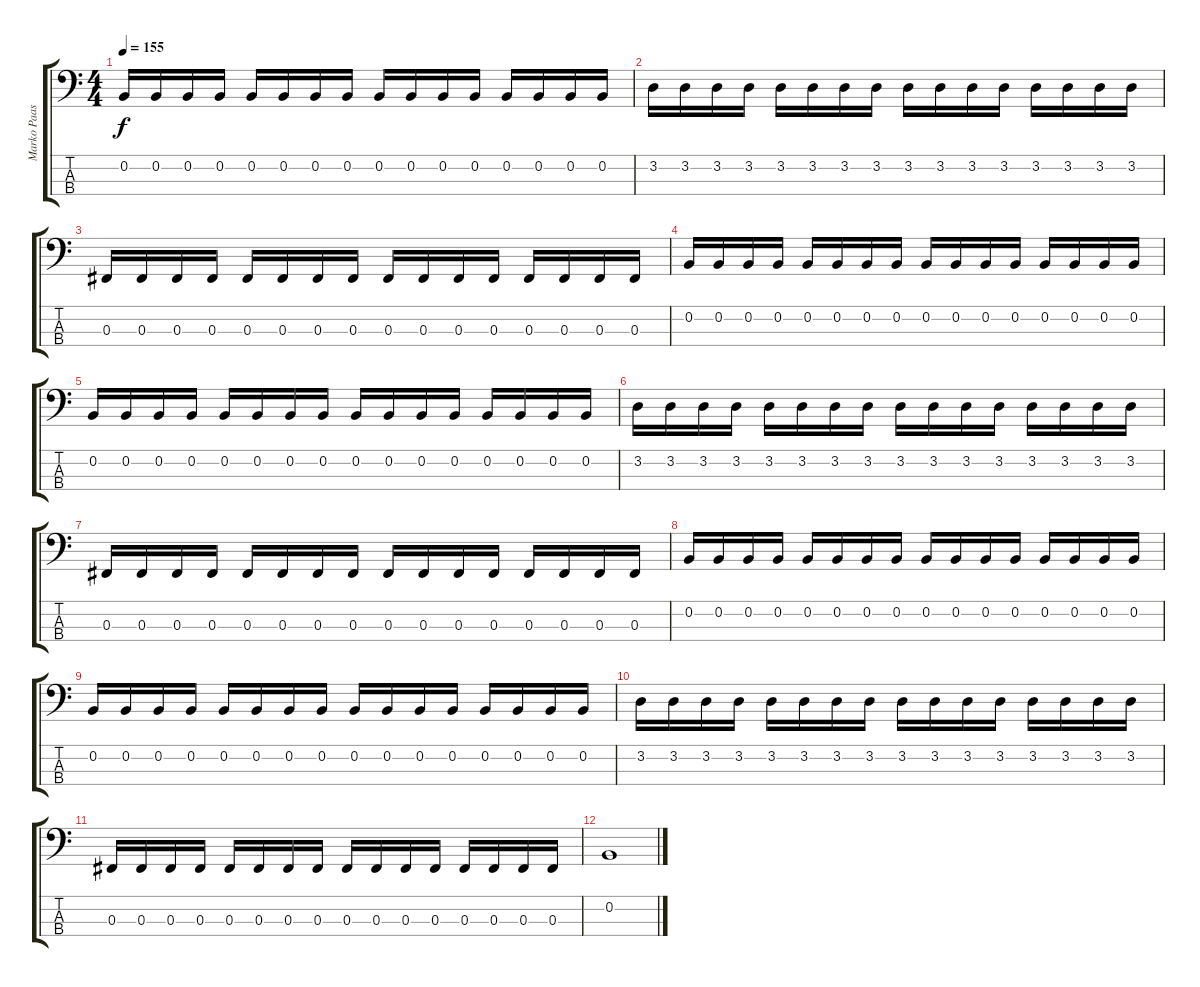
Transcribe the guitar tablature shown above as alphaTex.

\track ("Marko Paasikoski" "Marko Paas") {instrument electricbassfinger}
\staff {score tabs}
\tuning (E2 B1 Gb1 Db1) {hide}
\ts (4 4)
\tempo 155
\clef f4
\ks c
0.2.16{dy f} 0.2.16 0.2.16 0.2.16 0.2.16 0.2.16 0.2.16 0.2.16 0.2.16 0.2.16 0.2.16 0.2.16 0.2.16 0.2.16 0.2.16 0.2.16 |
3.2.16 3.2.16 3.2.16 3.2.16 3.2.16 3.2.16 3.2.16 3.2.16 3.2.16 3.2.16 3.2.16 3.2.16 3.2.16 3.2.16 3.2.16 3.2.16 |
0.3.16 0.3.16 0.3.16 0.3.16 0.3.16 0.3.16 0.3.16 0.3.16 0.3.16 0.3.16 0.3.16 0.3.16 0.3.16 0.3.16 0.3.16 0.3.16 |
0.2.16 0.2.16 0.2.16 0.2.16 0.2.16 0.2.16 0.2.16 0.2.16 0.2.16 0.2.16 0.2.16 0.2.16 0.2.16 0.2.16 0.2.16 0.2.16 |
0.2.16 0.2.16 0.2.16 0.2.16 0.2.16 0.2.16 0.2.16 0.2.16 0.2.16 0.2.16 0.2.16 0.2.16 0.2.16 0.2.16 0.2.16 0.2.16 |
3.2.16 3.2.16 3.2.16 3.2.16 3.2.16 3.2.16 3.2.16 3.2.16 3.2.16 3.2.16 3.2.16 3.2.16 3.2.16 3.2.16 3.2.16 3.2.16 |
0.3.16 0.3.16 0.3.16 0.3.16 0.3.16 0.3.16 0.3.16 0.3.16 0.3.16 0.3.16 0.3.16 0.3.16 0.3.16 0.3.16 0.3.16 0.3.16 |
0.2.16 0.2.16 0.2.16 0.2.16 0.2.16 0.2.16 0.2.16 0.2.16 0.2.16 0.2.16 0.2.16 0.2.16 0.2.16 0.2.16 0.2.16 0.2.16 |
0.2.16 0.2.16 0.2.16 0.2.16 0.2.16 0.2.16 0.2.16 0.2.16 0.2.16 0.2.16 0.2.16 0.2.16 0.2.16 0.2.16 0.2.16 0.2.16 |
3.2.16 3.2.16 3.2.16 3.2.16 3.2.16 3.2.16 3.2.16 3.2.16 3.2.16 3.2.16 3.2.16 3.2.16 3.2.16 3.2.16 3.2.16 3.2.16 |
0.3.16 0.3.16 0.3.16 0.3.16 0.3.16 0.3.16 0.3.16 0.3.16 0.3.16 0.3.16 0.3.16 0.3.16 0.3.16 0.3.16 0.3.16 0.3.16 |
0.2.1
